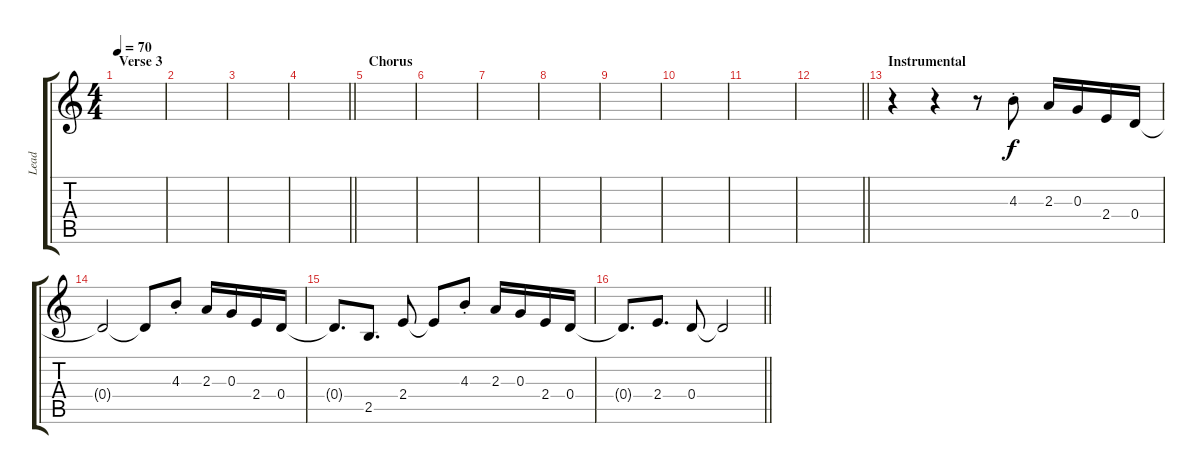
\track ("Lead" "Lead") {instrument overdrivenguitar}
\staff {score tabs}
\tuning (E4 B3 G3 D3 A2 E2) {hide}
\ts (4 4)
\section ("" "Verse 3")
\tempo 70
\clef g2
\ks c
|
|
|
\barLineRight lightlight
|
\section ("" "Chorus")
|
|
|
|
|
|
|
\barLineRight lightlight
|
\section ("" "Instrumental")
r.4 r.4 r.8 4.3{st}.8 2.3.16 0.3.16 2.4.16 0.4.16 |
0.4{t}.2 0.4{t}.8 4.3{st}.8 2.3.16 0.3.16 2.4.16 0.4.16 |
0.4{t}.8{d} 2.5.8{d} 2.4.8 2.4{t}.8 4.3{st}.8 2.3.16 0.3.16 2.4.16 0.4.16 |
\barLineRight lightlight
0.4{t}.8{d} 2.4.8{d} 0.4.8 0.4{t}.2
